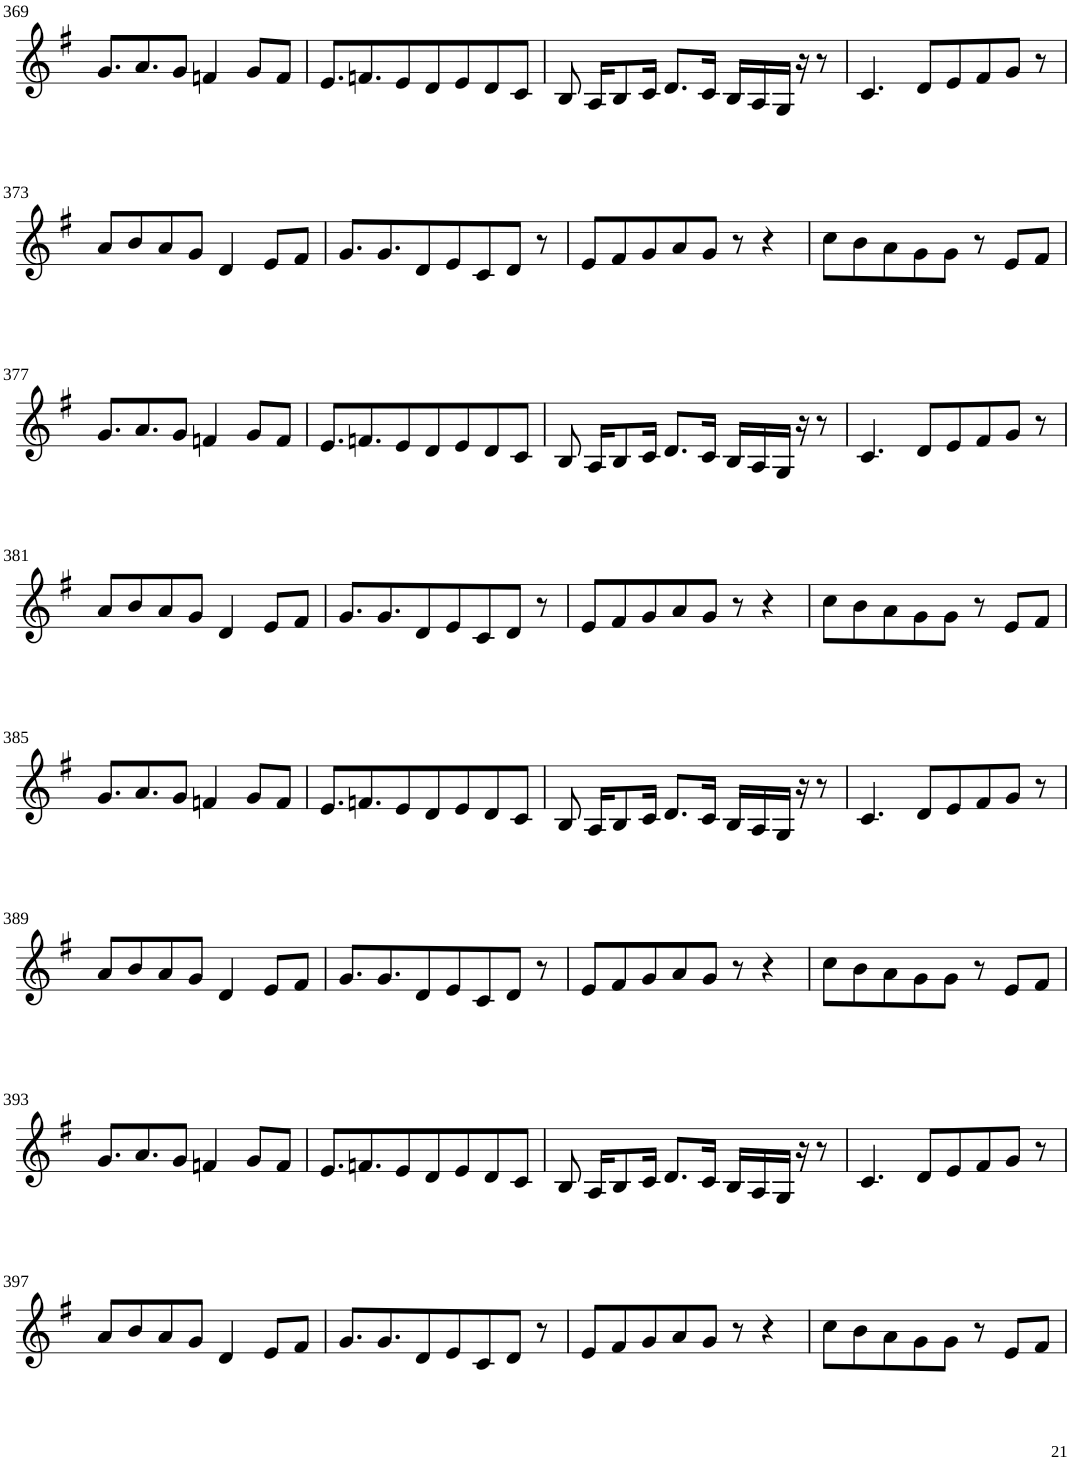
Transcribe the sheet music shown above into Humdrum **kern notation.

**kern
*part1
*staff1
*I"Violin
!!LO:PB:g=z
*clefG2
*k[f#]
*G:
*M8/8
=369
8.g/L
8.a/
8g/J
4fn/
8g/L
8f/J
=370
8.e/L
8.fn/
8e/
8d/
8e/
8d/
8c/J
=371
8B/
16A/KL
8B/
16c/Jk
8.d/L
16c/Jk
16B/LL
16A/
16G/JJ
16r
8r
=372
4.c/
8d/L
8e/
8f#/
8g/J
8r
!!LO:LB:g=z
=373
8a/L
8b/
8a/
8g/J
4d/
8e/L
8f#/J
=374
8.g/L
8.g/
8d/
8e/
8c/
8d/J
8r
=375
8e/L
8f#/
8g/
8a/
8g/J
8r
4r
=376
8cc\L
8b\
8a\
8g\
8g\J
8r
8e/L
8f#/J
!!LO:LB:g=z
=377
8.g/L
8.a/
8g/J
4fn/
8g/L
8f/J
=378
8.e/L
8.fn/
8e/
8d/
8e/
8d/
8c/J
=379
8B/
16A/KL
8B/
16c/Jk
8.d/L
16c/Jk
16B/LL
16A/
16G/JJ
16r
8r
=380
4.c/
8d/L
8e/
8f#/
8g/J
8r
!!LO:LB:g=z
=381
8a/L
8b/
8a/
8g/J
4d/
8e/L
8f#/J
=382
8.g/L
8.g/
8d/
8e/
8c/
8d/J
8r
=383
8e/L
8f#/
8g/
8a/
8g/J
8r
4r
=384
8cc\L
8b\
8a\
8g\
8g\J
8r
8e/L
8f#/J
!!LO:LB:g=z
=385
8.g/L
8.a/
8g/J
4fn/
8g/L
8f/J
=386
8.e/L
8.fn/
8e/
8d/
8e/
8d/
8c/J
=387
8B/
16A/KL
8B/
16c/Jk
8.d/L
16c/Jk
16B/LL
16A/
16G/JJ
16r
8r
=388
4.c/
8d/L
8e/
8f#/
8g/J
8r
!!LO:LB:g=z
=389
8a/L
8b/
8a/
8g/J
4d/
8e/L
8f#/J
=390
8.g/L
8.g/
8d/
8e/
8c/
8d/J
8r
=391
8e/L
8f#/
8g/
8a/
8g/J
8r
4r
=392
8cc\L
8b\
8a\
8g\
8g\J
8r
8e/L
8f#/J
!!LO:LB:g=z
=393
8.g/L
8.a/
8g/J
4fn/
8g/L
8f/J
=394
8.e/L
8.fn/
8e/
8d/
8e/
8d/
8c/J
=395
8B/
16A/KL
8B/
16c/Jk
8.d/L
16c/Jk
16B/LL
16A/
16G/JJ
16r
8r
=396
4.c/
8d/L
8e/
8f#/
8g/J
8r
!!LO:LB:g=z
=397
8a/L
8b/
8a/
8g/J
4d/
8e/L
8f#/J
=398
8.g/L
8.g/
8d/
8e/
8c/
8d/J
8r
=399
8e/L
8f#/
8g/
8a/
8g/J
8r
4r
=400
8cc\L
8b\
8a\
8g\
8g\J
8r
8e/L
8f#/J
=
*-
